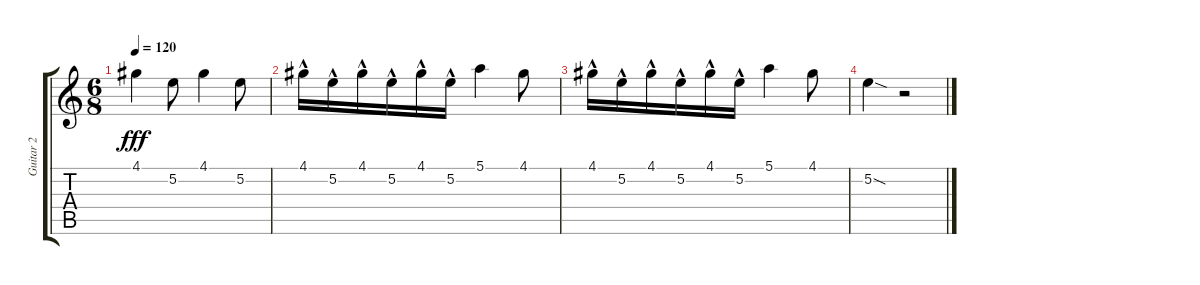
\track ("Guitar 2" "Guitar 2") {instrument electricguitarjazz}
\staff {score tabs}
\tuning (E4 B3 G3 D3 A2 E2) {hide}
\ts (6 8)
\tempo 120
\clef g2
\ks c
4.1.4{dy fff} 5.2.8 4.1.4 5.2.8 |
4.1{hac}.16 5.2{hac}.16 4.1{hac}.16 5.2{hac}.16 4.1{hac}.16 5.2{hac}.16 5.1.4 4.1.8 |
4.1{hac}.16 5.2{hac}.16 4.1{hac}.16 5.2{hac}.16 4.1{hac}.16 5.2{hac}.16 5.1.4 4.1.8 |
5.2{sod}.4 r.2
